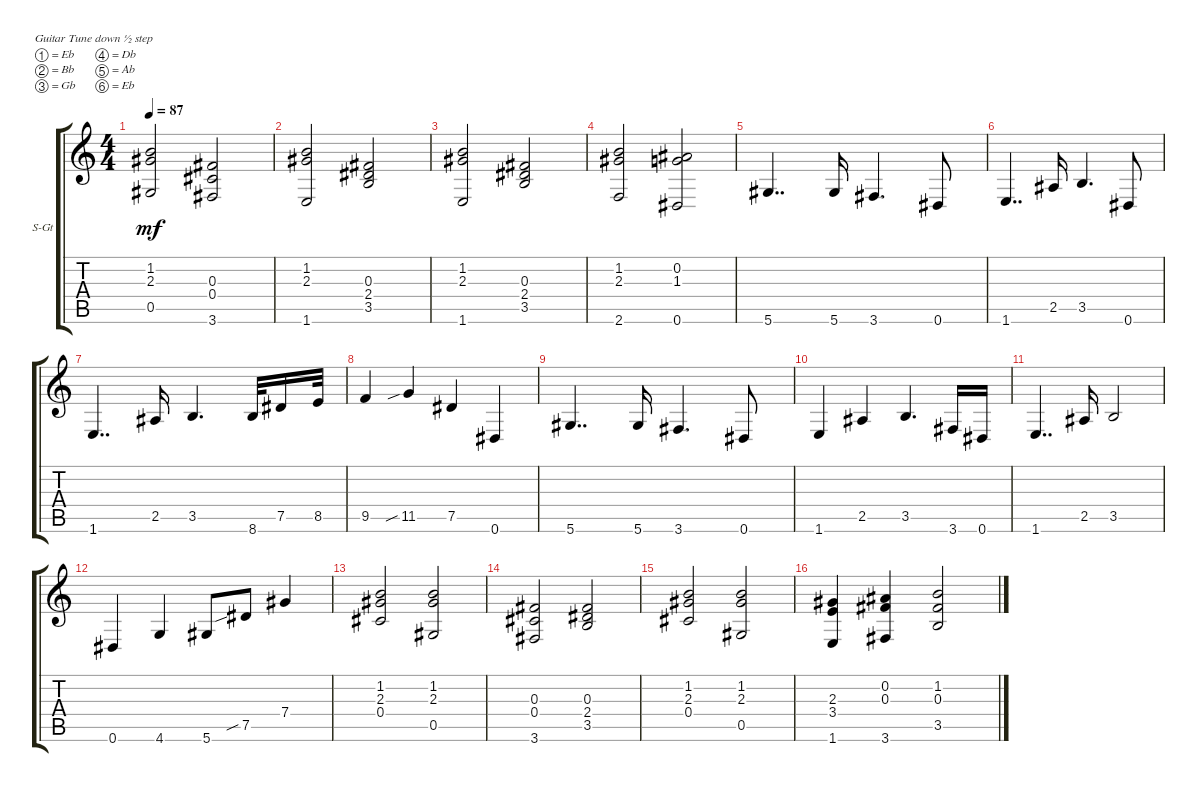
\defaultSystemsLayout 4
\bracketExtendMode groupsimilarinstruments
\firstSystemTrackNameOrientation horizontal
\otherSystemsTrackNameOrientation horizontal
\track ("Chord" "S-Gt") {instrument acousticguitarsteel}
\staff {score tabs}
\tuning (Eb4 Bb3 Gb3 Db3 Ab2 Eb2)
\ts (4 4)
\tempo 87
\clef g2
\ks c
(0.5 2.3 1.2).2{dy mf} (3.6 0.4 0.3).2 |
(1.6 2.3 1.2).2 (3.5 2.4 0.3).2 |
(1.6 2.3 1.2).2 (3.5 2.4 0.3).2 |
(2.6 2.3 1.2).2 (0.6 1.3 0.2).2 |
5.6.4{dd} 5.6.16 3.6.4{d} 0.6.8 |
1.6.4{dd} 2.5.16 3.5.4{d} 0.6.8 |
1.6.4{dd} 2.5.16 3.5.4{d} 8.6.32 7.5.16 8.5.32 |
9.5.4 11.5{sib}.4 7.5.4 0.6.4 |
5.6.4{dd} 5.6.16 3.6.4{d} 0.6.8 |
1.6.4 2.5.4 3.5.4{d} 3.6.16 0.6.16 |
1.6.4{dd} 2.5.16 3.5.2 |
0.6.4 4.6.4 5.6.8 7.5{sib}.8 7.4.4 |
(0.4 2.3 1.2).2 (0.5 2.3 1.2).2 |
(3.6 0.4 0.3).2 (3.5 2.4 0.3).2 |
(0.4 2.3 1.2).2 (0.5 2.3 1.2).2 |
(1.6 2.3 3.4).4 (3.6 0.3 0.2).4 (3.5 0.3 1.2).2
